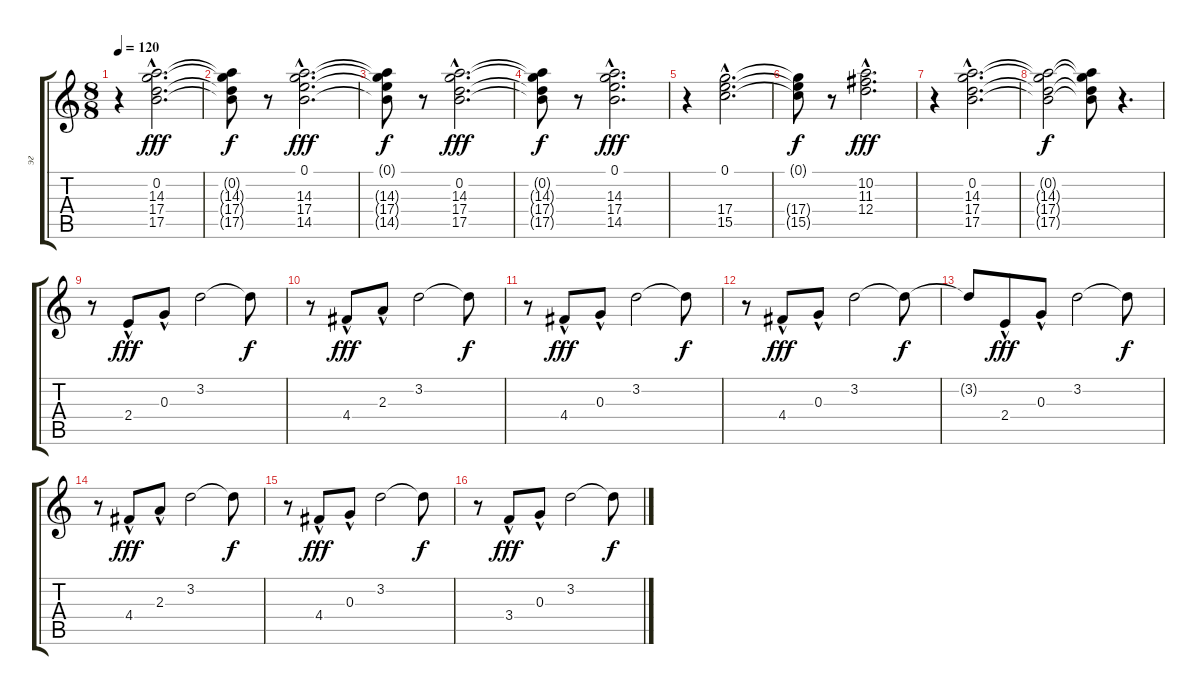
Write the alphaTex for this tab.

\track ("эг" "эг") {instrument electricguitarclean}
\staff {score tabs}
\tuning (E4 B3 G3 D3 A2 E2) {hide}
\ts (8 8)
\tempo 120
\clef g2
\ks c
r.4{dy f} (0.2{hac} 14.3{hac} 17.4{hac} 17.5{hac}).2{d dy fff} |
(0.2{t} 14.3{t} 17.4{t} 17.5{t}).8{dy f} r.8 (0.1{hac} 14.3{hac} 17.4{hac} 14.5{hac}).2{d dy fff} |
(0.1{t} 14.3{t} 17.4{t} 14.5{t}).8{dy f} r.8 (0.2{hac} 14.3{hac} 17.4{hac} 17.5{hac}).2{d dy fff} |
(0.2{t} 14.3{t} 17.4{t} 17.5{t}).8{dy f} r.8 (0.1{hac} 14.3{hac} 17.4{hac} 14.5{hac}).2{d dy fff} |
r.4 (0.1{hac} 17.4{hac} 15.5{hac}).2{d} |
(0.1{t} 17.4{t} 15.5{t}).8{dy f} r.8 (10.2{hac} 11.3 12.4{hac}).2{d dy fff} |
r.4 (0.2{hac} 14.3{hac} 17.4{hac} 17.5{hac}).2{d} |
(0.2{t} 14.3{t} 17.4{t} 17.5{t}).2{dy f} (0.2{t} 14.3{t} 17.4{t} 17.5{t}).8 r.4{d} |
r.8 2.4{hac}.8{dy fff} 0.3{hac}.8 3.2.2 3.2{t}.8{dy f} |
r.8 4.4{hac}.8{dy fff} 2.3{hac}.8 3.2.2 3.2{t}.8{dy f} |
r.8 4.4{hac}.8{dy fff} 0.3{hac}.8 3.2.2 3.2{t}.8{dy f} |
r.8 4.4{hac}.8{dy fff} 0.3{hac}.8 3.2.2 3.2{t}.8{dy f} |
3.2{t}.8 2.4{hac}.8{dy fff} 0.3{hac}.8 3.2.2 3.2{t}.8{dy f} |
r.8 4.4{hac}.8{dy fff} 2.3{hac}.8 3.2.2 3.2{t}.8{dy f} |
r.8 4.4{hac}.8{dy fff} 0.3{hac}.8 3.2.2 3.2{t}.8{dy f} |
r.8 3.4{hac}.8{dy fff} 0.3{hac}.8 3.2.2 3.2{t}.8{dy f}
